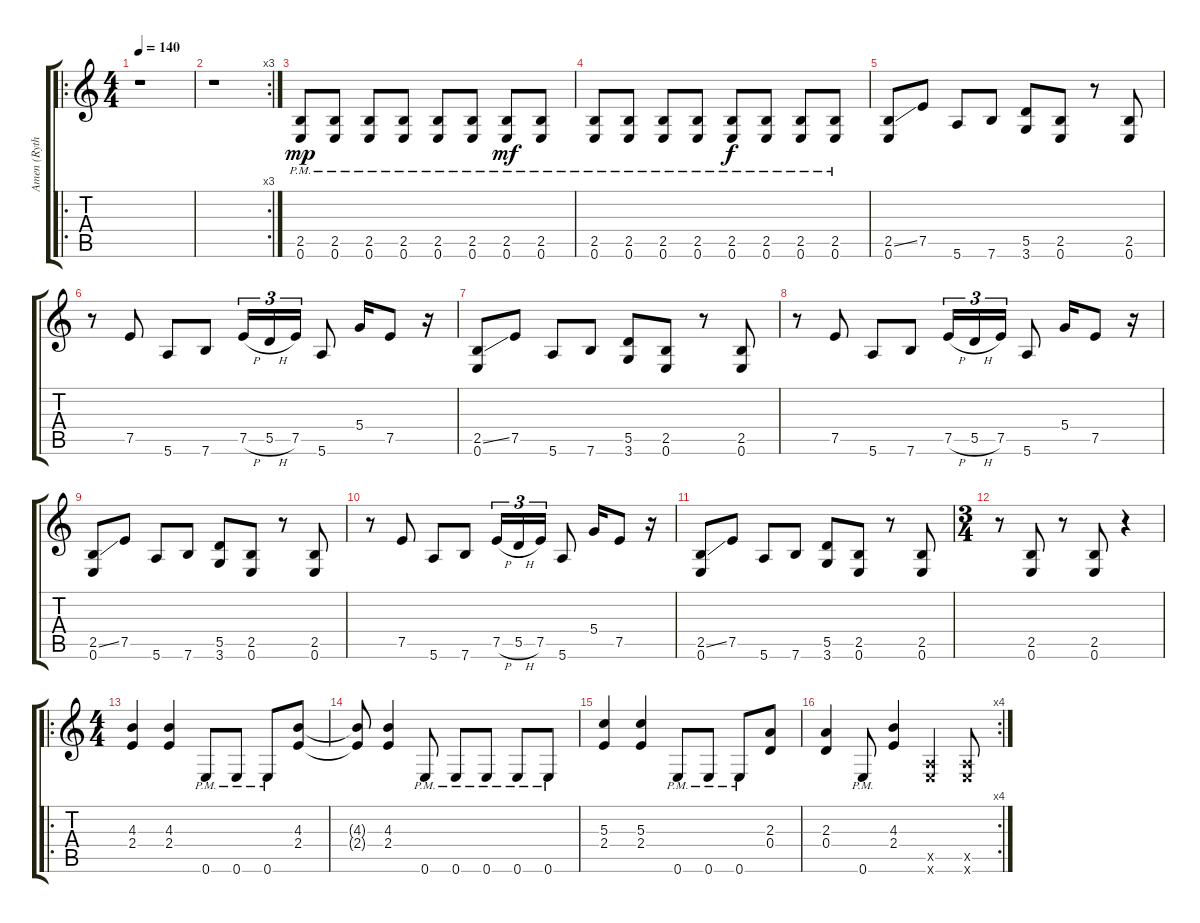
\track ("Amen (Rythm)" "Amen (Ryth") {instrument distortionguitar}
\staff {score tabs}
\tuning (E4 B3 G3 D3 A2 E2) {hide}
\ro
\ts (4 4)
\tempo 140
\clef g2
\ks c
r.1{dy mp instrument distortionguitar} |
\rc 3
r.1 |
(2.5{pm} 0.6{pm}).8 (2.5{pm} 0.6{pm}).8 (2.5{pm} 0.6{pm}).8 (2.5{pm} 0.6{pm}).8 (2.5{pm} 0.6{pm}).8 (2.5{pm} 0.6{pm}).8 (2.5{pm} 0.6{pm}).8{dy mf} (2.5{pm} 0.6{pm}).8 |
(2.5{pm} 0.6{pm}).8 (2.5{pm} 0.6{pm}).8 (2.5{pm} 0.6{pm}).8 (2.5{pm} 0.6{pm}).8 (2.5{pm} 0.6{pm}).8{dy f} (2.5{pm} 0.6{pm}).8 (2.5{pm} 0.6{pm}).8 (2.5{pm} 0.6{pm}).8 |
(2.5{ss} 0.6).8 7.5.8 5.6.8 7.6.8 (5.5 3.6).8 (2.5 0.6).8 r.8 (2.5 0.6).8 |
r.8 7.5.8 5.6.8 7.6.8 7.5{h}.16{tu (3 2)} 5.5{h}.16{tu (3 2)} 7.5.16{tu (3 2)} 5.6.8 5.4.16 7.5.8 r.16 |
(2.5{ss} 0.6).8 7.5.8 5.6.8 7.6.8 (5.5 3.6).8 (2.5 0.6).8 r.8 (2.5 0.6).8 |
r.8 7.5.8 5.6.8 7.6.8 7.5{h}.16{tu (3 2)} 5.5{h}.16{tu (3 2)} 7.5.16{tu (3 2)} 5.6.8 5.4.16 7.5.8 r.16 |
(2.5{ss} 0.6).8 7.5.8 5.6.8 7.6.8 (5.5 3.6).8 (2.5 0.6).8 r.8 (2.5 0.6).8 |
r.8 7.5.8 5.6.8 7.6.8 7.5{h}.16{tu (3 2)} 5.5{h}.16{tu (3 2)} 7.5.16{tu (3 2)} 5.6.8 5.4.16 7.5.8 r.16 |
(2.5{ss} 0.6).8 7.5.8 5.6.8 7.6.8 (5.5 3.6).8 (2.5 0.6).8 r.8 (2.5 0.6).8 |
\ts (3 4)
r.8 (2.5 0.6).8 r.8 (2.5 0.6).8 r.4 |
\ro
\ts (4 4)
(4.3 2.4).4 (4.3 2.4).4 0.6{pm}.8 0.6{pm}.8 0.6{pm}.8 (4.3 2.4).8 |
(4.3{t} 2.4{t}).8 (4.3 2.4).4 0.6{pm}.8 0.6{pm}.8 0.6{pm}.8 0.6{pm}.8 0.6{pm}.8 |
(5.3 2.4).4 (5.3 2.4).4 0.6{pm}.8 0.6{pm}.8 0.6{pm}.8 (2.3 0.4).8 |
\rc 4
(2.3 0.4).4 0.6{pm}.8 (4.3 2.4).4 (0.5{x} 0.6{x}).4 (0.5{x} 0.6{x}).8
